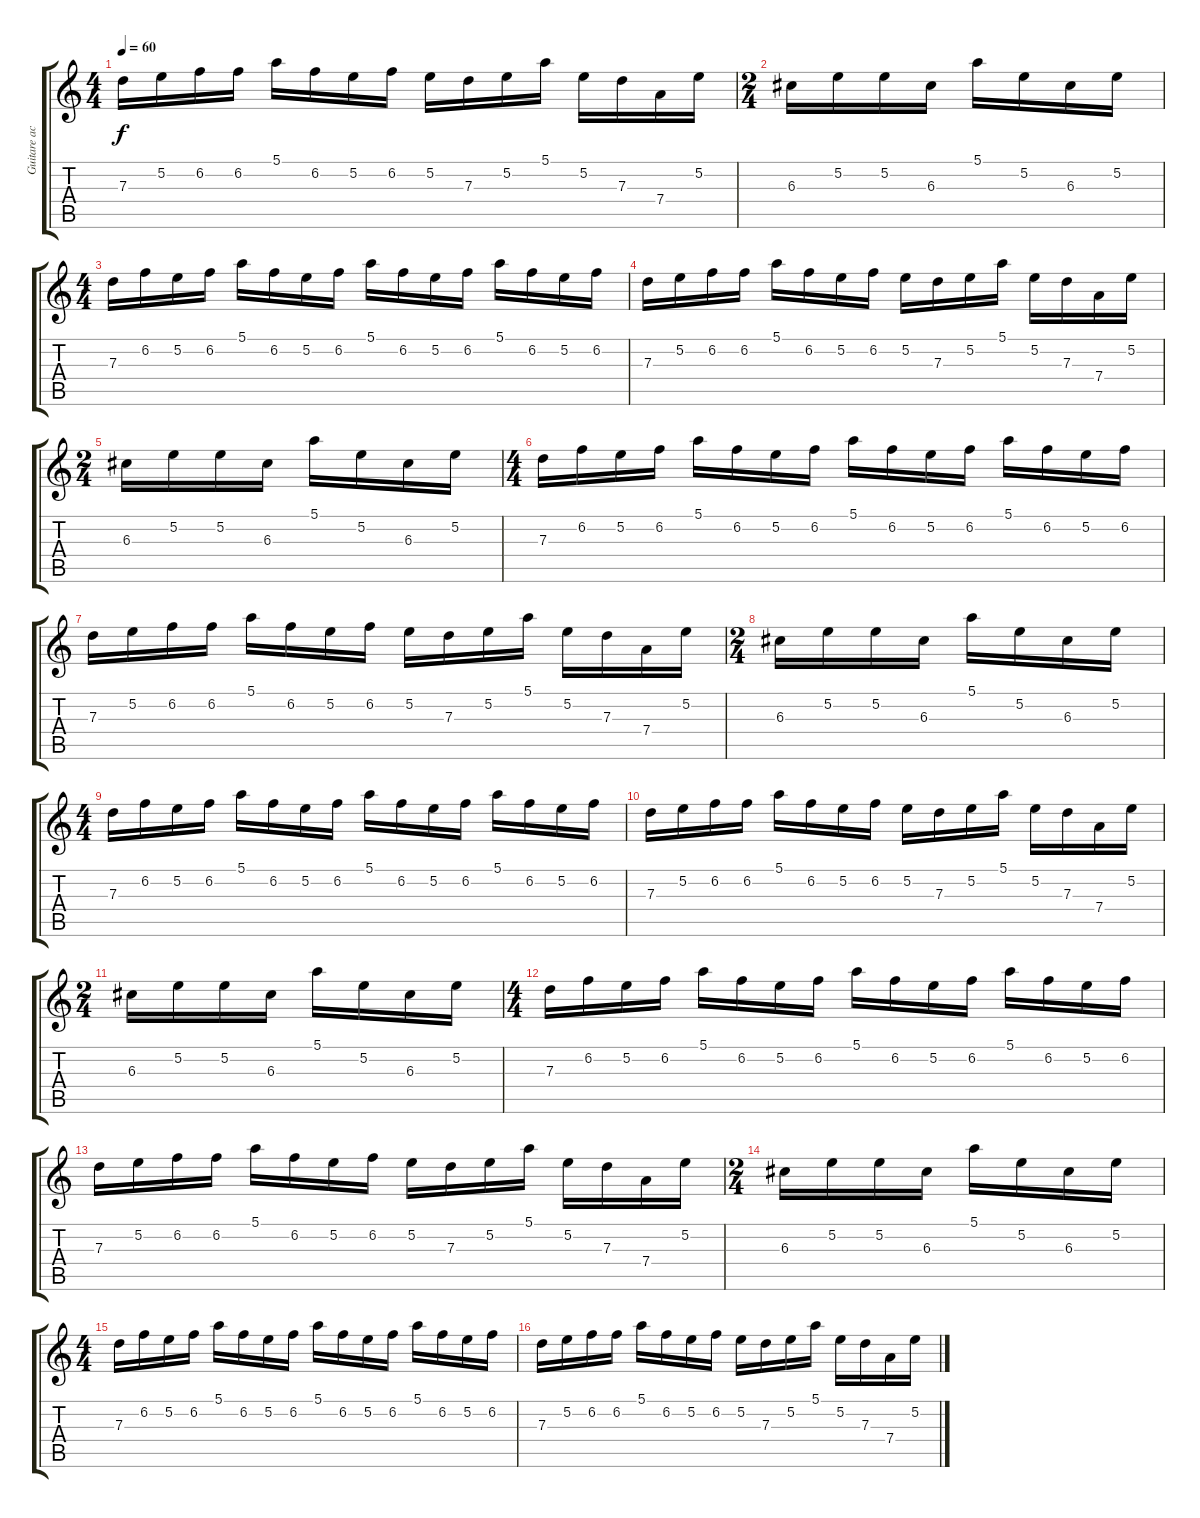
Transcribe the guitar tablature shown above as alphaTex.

\track ("Guitare accoustique 3" "Guitare ac") {instrument acousticguitarnylon}
\staff {score tabs}
\tuning (E4 B3 G3 D3 A2 E2) {hide}
\ts (4 4)
\tempo 60
\clef g2
\ks c
7.3.16{dy f} 5.2.16 6.2.16 6.2.16 5.1.16 6.2.16 5.2.16 6.2.16 5.2.16 7.3.16 5.2.16 5.1.16 5.2.16 7.3.16 7.4.16 5.2.16 |
\ts (2 4)
6.3.16 5.2.16 5.2.16 6.3.16 5.1.16 5.2.16 6.3.16 5.2.16 |
\ts (4 4)
7.3.16 6.2.16 5.2.16 6.2.16 5.1.16 6.2.16 5.2.16 6.2.16 5.1.16 6.2.16 5.2.16 6.2.16 5.1.16 6.2.16 5.2.16 6.2.16 |
7.3.16 5.2.16 6.2.16 6.2.16 5.1.16 6.2.16 5.2.16 6.2.16 5.2.16 7.3.16 5.2.16 5.1.16 5.2.16 7.3.16 7.4.16 5.2.16 |
\ts (2 4)
6.3.16 5.2.16 5.2.16 6.3.16 5.1.16 5.2.16 6.3.16 5.2.16 |
\ts (4 4)
7.3.16 6.2.16 5.2.16 6.2.16 5.1.16 6.2.16 5.2.16 6.2.16 5.1.16 6.2.16 5.2.16 6.2.16 5.1.16 6.2.16 5.2.16 6.2.16 |
7.3.16 5.2.16 6.2.16 6.2.16 5.1.16 6.2.16 5.2.16 6.2.16 5.2.16 7.3.16 5.2.16 5.1.16 5.2.16 7.3.16 7.4.16 5.2.16 |
\ts (2 4)
6.3.16 5.2.16 5.2.16 6.3.16 5.1.16 5.2.16 6.3.16 5.2.16 |
\ts (4 4)
7.3.16 6.2.16 5.2.16 6.2.16 5.1.16 6.2.16 5.2.16 6.2.16 5.1.16 6.2.16 5.2.16 6.2.16 5.1.16 6.2.16 5.2.16 6.2.16 |
7.3.16 5.2.16 6.2.16 6.2.16 5.1.16 6.2.16 5.2.16 6.2.16 5.2.16 7.3.16 5.2.16 5.1.16 5.2.16 7.3.16 7.4.16 5.2.16 |
\ts (2 4)
6.3.16 5.2.16 5.2.16 6.3.16 5.1.16 5.2.16 6.3.16 5.2.16 |
\ts (4 4)
7.3.16 6.2.16 5.2.16 6.2.16 5.1.16 6.2.16 5.2.16 6.2.16 5.1.16 6.2.16 5.2.16 6.2.16 5.1.16 6.2.16 5.2.16 6.2.16 |
7.3.16 5.2.16 6.2.16 6.2.16 5.1.16 6.2.16 5.2.16 6.2.16 5.2.16 7.3.16 5.2.16 5.1.16 5.2.16 7.3.16 7.4.16 5.2.16 |
\ts (2 4)
6.3.16 5.2.16 5.2.16 6.3.16 5.1.16 5.2.16 6.3.16 5.2.16 |
\ts (4 4)
7.3.16 6.2.16 5.2.16 6.2.16 5.1.16 6.2.16 5.2.16 6.2.16 5.1.16 6.2.16 5.2.16 6.2.16 5.1.16 6.2.16 5.2.16 6.2.16 |
7.3.16 5.2.16 6.2.16 6.2.16 5.1.16 6.2.16 5.2.16 6.2.16 5.2.16 7.3.16 5.2.16 5.1.16 5.2.16 7.3.16 7.4.16 5.2.16
